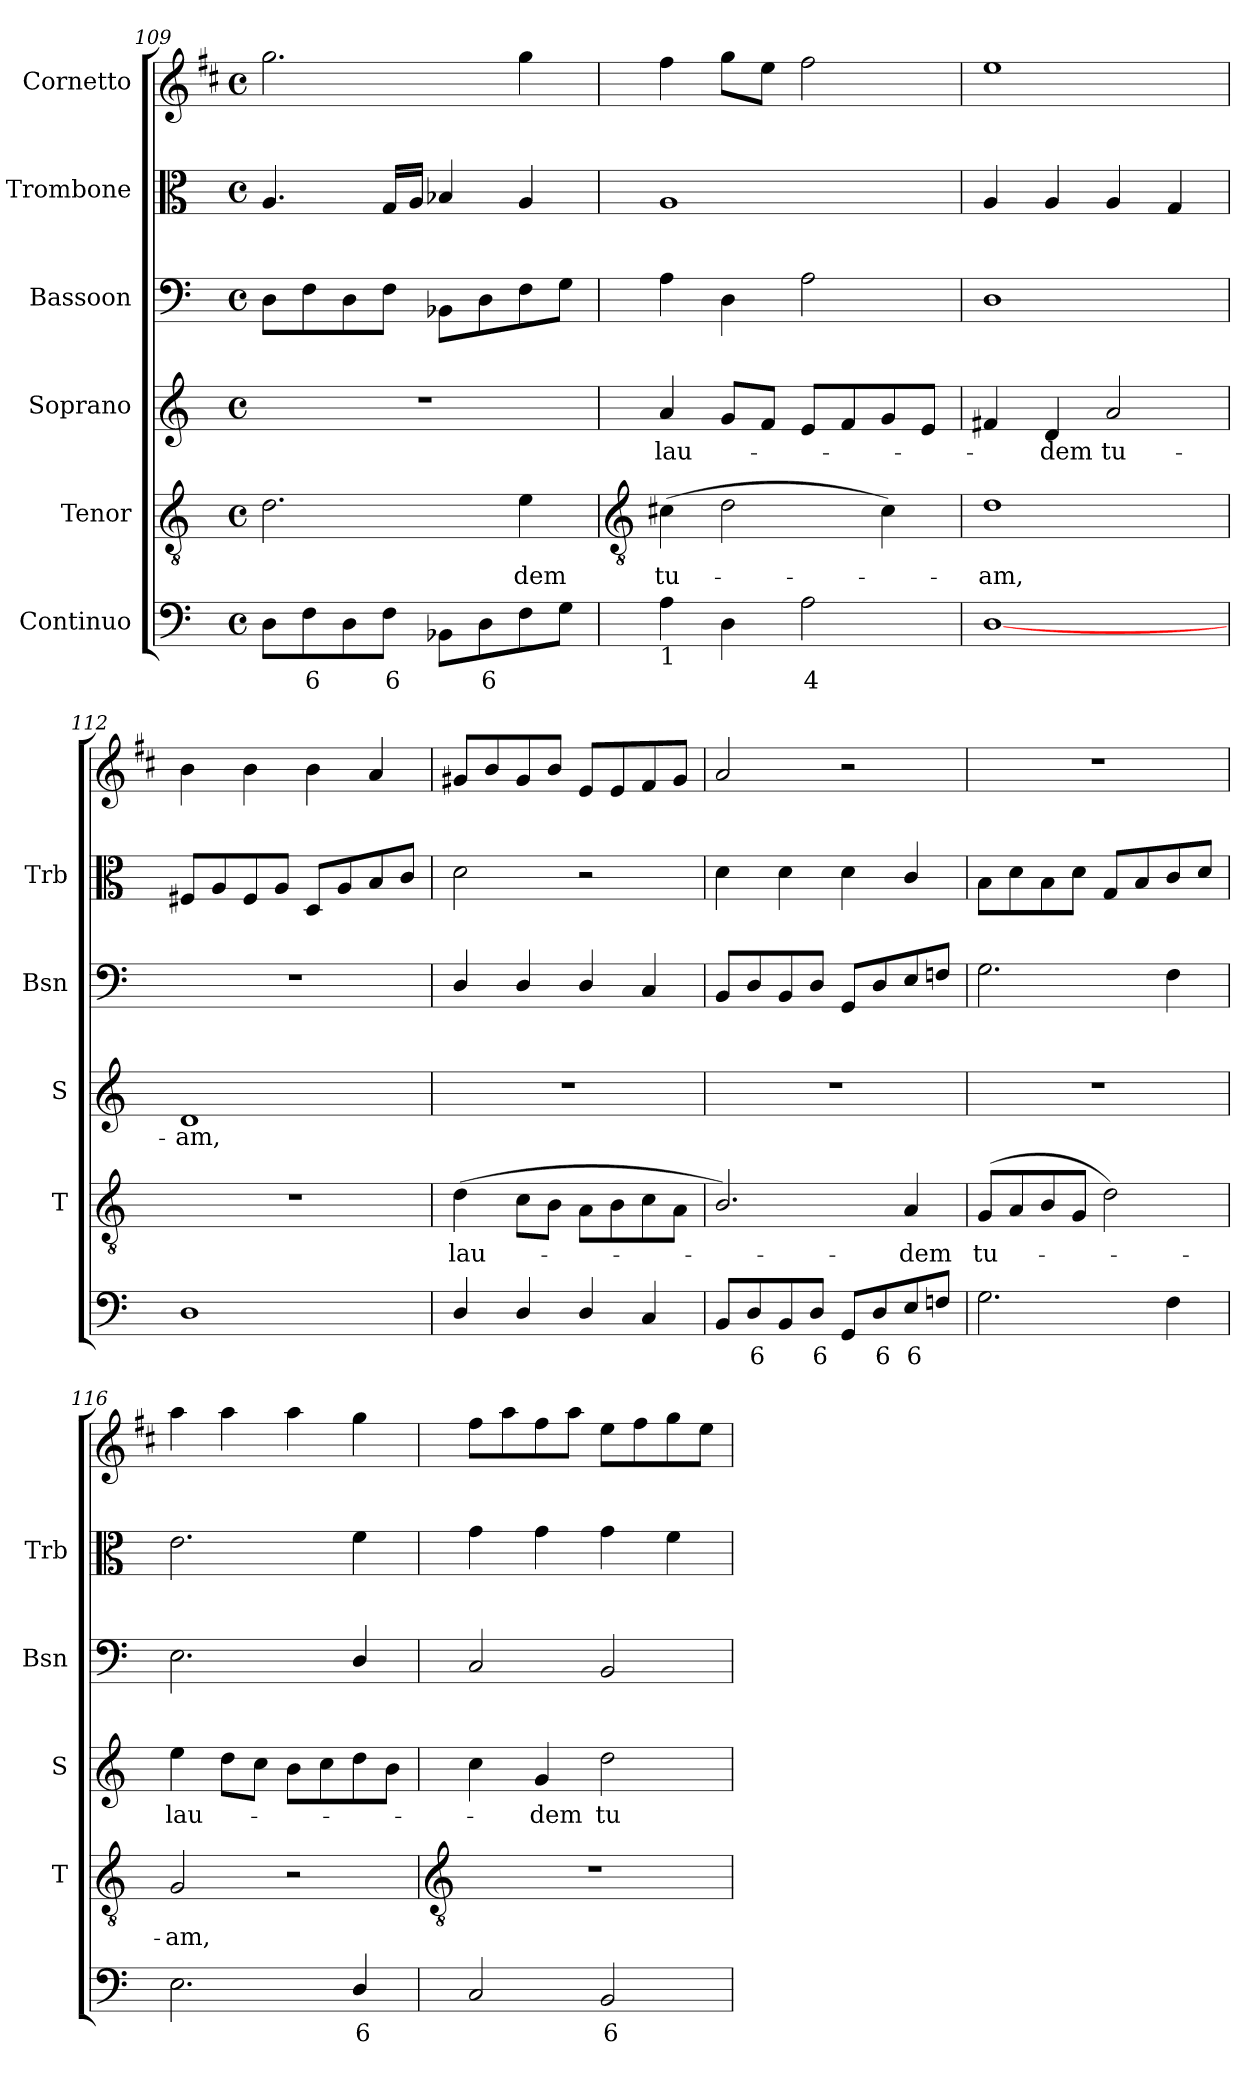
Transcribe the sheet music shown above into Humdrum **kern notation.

**kern	**text	**kern	**text	**kern	**text	**kern	**kern	**kern
*part6	*part6	*part5	*part5	*part4	*part4	*part3	*part2	*part1
*staff6	*staff6	*staff5	*staff5	*staff4	*staff4	*staff3	*staff2	*staff1
*I"Continuo	*	*I"Tenor	*	*I"Soprano	*	*I"Bassoon	*I"Trombone	*I"Cornetto
*	*	*I'T	*	*I'S	*	*I'Bsn	*I'Trb	*
*clefF4	*	*clefGv2	*	*clefG2	*	*clefF4	*clefC3	*clefG2
*	*	*	*	*	*	*	*	*ITrd1c2
*k[]	*	*k[]	*	*k[]	*	*k[]	*k[]	*k[]
*C:	*	*C:	*	*C:	*	*C:	*C:	*C:
*M4/4	*	*M4/4	*	*M4/4	*	*M4/4	*M4/4	*M4/4
*met(c)	*	*met(c)	*	*met(c)	*	*met(c)	*met(c)	*met(c)
=109	=109	=109	=109	=109	=109	=109	=109	=109
8DL	.	2.d	.	1r	.	8DL	4.A	2.ff
!	!LO:LY:b	!	!	!	!	!	!	!
8F	6	.	.	.	.	8F	.	.
8D	.	.	.	.	.	8D	.	.
!	!LO:LY:b	!	!	!	!	!	!	!
8FJ	6	.	.	.	.	8FJ	16GLL	.
.	.	.	.	.	.	.	16AJJ	.
8BB-XL	.	.	.	.	.	8BB-XL	4B-X	.
!	!LO:LY:b	!	!	!	!	!	!	!
8D	6	.	.	.	.	8D	.	.
!	!	!	!LO:LY:b	!	!	!	!	!
8F	.	4e	dem	.	.	8F	4A	4ff
8GJ	.	.	.	.	.	8GJ	.	.
!!LO:LB:g=z
=110	=110	=110	=110	=110	=110	=110	=110	=110
*	*	*clefGv2	*	*	*	*	*	*
!LO:TX:b:t=1	!	!	!	!	!	!	!	!
!	!	!	!LO:LY:b	!	!LO:LY:b	!	!	!
4A	.	(>4c#X	tu-	4a	lau-	4A	1A	4ee
4D	.	2d	.	8gL	.	4D	.	8ffL
.	.	.	.	8fJ	.	.	.	8ddJ
!	!LO:LY:b	!	!	!	!	!	!	!
2A	4	.	.	8eL	.	2A	.	2ee
.	.	.	.	8f	.	.	.	.
.	.	4c#)	.	8g	.	.	.	.
.	.	.	.	8eJ	.	.	.	.
=111	=111	=111	=111	=111	=111	=111	=111	=111
!	!	!	!LO:LY:b	!	!	!	!	!
[1D/	.	1d	am,	4f#X	.	1D	4A	1dd
!	!	!	!	!	!LO:LY:b	!	!	!
.	.	.	.	4d	dem	.	4A	.
!	!	!	!	!	!LO:LY:b	!	!	!
.	.	.	.	2a	tu-	.	4A	.
.	.	.	.	.	.	.	4G	.
=112	=112	=112	=112	=112	=112	=112	=112	=112
!	!	!	!	!	!LO:LY:b	!	!	!
1D	.	1r	.	1d	-am,	1r	8F#XL	4a
.	.	.	.	.	.	.	8A	.
.	.	.	.	.	.	.	8F#	4a
.	.	.	.	.	.	.	8AJ	.
.	.	.	.	.	.	.	8DL	4a
.	.	.	.	.	.	.	8A	.
.	.	.	.	.	.	.	8B	4g
.	.	.	.	.	.	.	8cJ	.
=113	=113	=113	=113	=113	=113	=113	=113	=113
!	!	!	!LO:LY:b	!	!	!	!	!
4D/	.	(>4d	lau-	1r	.	4D/	2d	8f#XL
.	.	.	.	.	.	.	.	8a
4D/	.	8cL	.	.	.	4D/	.	8f#
.	.	8BJ	.	.	.	.	.	8aJ
4D/	.	8AL	.	.	.	4D/	2r	8dL
.	.	8B	.	.	.	.	.	8d
4C	.	8c	.	.	.	4C	.	8e
.	.	8AJ	.	.	.	.	.	8f#J
=114	=114	=114	=114	=114	=114	=114	=114	=114
8BBL	.	2.B/)	.	1r	.	8BBL	4d	2g
!	!LO:LY:b	!	!	!	!	!	!	!
8D	6	.	.	.	.	8D	.	.
8BB	.	.	.	.	.	8BB	4d	.
!	!LO:LY:b	!	!	!	!	!	!	!
8DJ	6	.	.	.	.	8DJ	.	.
8GGL	.	.	.	.	.	8GGL	4d	2r
!	!LO:LY:b	!	!	!	!	!	!	!
8D	6	.	.	.	.	8D	.	.
!	!LO:LY:b	!	!LO:LY:b	!	!	!	!	!
8E	6	4A	dem	.	.	8E	4c/	.
8FnJ	.	.	.	.	.	8FnJ	.	.
=115	=115	=115	=115	=115	=115	=115	=115	=115
!	!	!	!LO:LY:b	!	!	!	!	!
2.G	.	(<8GL	tu-	1r	.	2.G	8BL	1r
.	.	8A	.	.	.	.	8d	.
.	.	8B	.	.	.	.	8B	.
.	.	8GJ	.	.	.	.	8dJ	.
.	.	2d)	.	.	.	.	8GL	.
.	.	.	.	.	.	.	8B	.
4F	.	.	.	.	.	4F	8c	.
.	.	.	.	.	.	.	8dJ	.
=116	=116	=116	=116	=116	=116	=116	=116	=116
!	!	!	!LO:LY:b	!	!LO:LY:b	!	!	!
2.E	.	2G	am,	4ee	lau-	2.E	2.e	4gg
.	.	.	.	8ddL	.	.	.	4gg
.	.	.	.	8ccJ	.	.	.	.
.	.	2r	.	8bL	.	.	.	4gg
.	.	.	.	8cc	.	.	.	.
!	!LO:LY:b	!	!	!	!	!	!	!
4D/	6	.	.	8dd	.	4D/	4f	4ff
.	.	.	.	8bJ	.	.	.	.
!!LO:LB:g=z
=117	=117	=117	=117	=117	=117	=117	=117	=117
*	*	*clefGv2	*	*	*	*	*	*
2C	.	1r	.	4cc	.	2C	4g	8eeL
.	.	.	.	.	.	.	.	8gg
!	!	!	!	!	!LO:LY:b	!	!	!
.	.	.	.	4g	dem	.	4g	8ee
.	.	.	.	.	.	.	.	8ggJ
!	!LO:LY:b	!	!	!	!LO:LY:b	!	!	!
2BB	6	.	.	2dd	tu-	2BB	4g	8ddL
.	.	.	.	.	.	.	.	8ee
.	.	.	.	.	.	.	4f	8ff
.	.	.	.	.	.	.	.	8ddJ
=	=	=	=	=	=	=	=	=
*-	*-	*-	*-	*-	*-	*-	*-	*-
